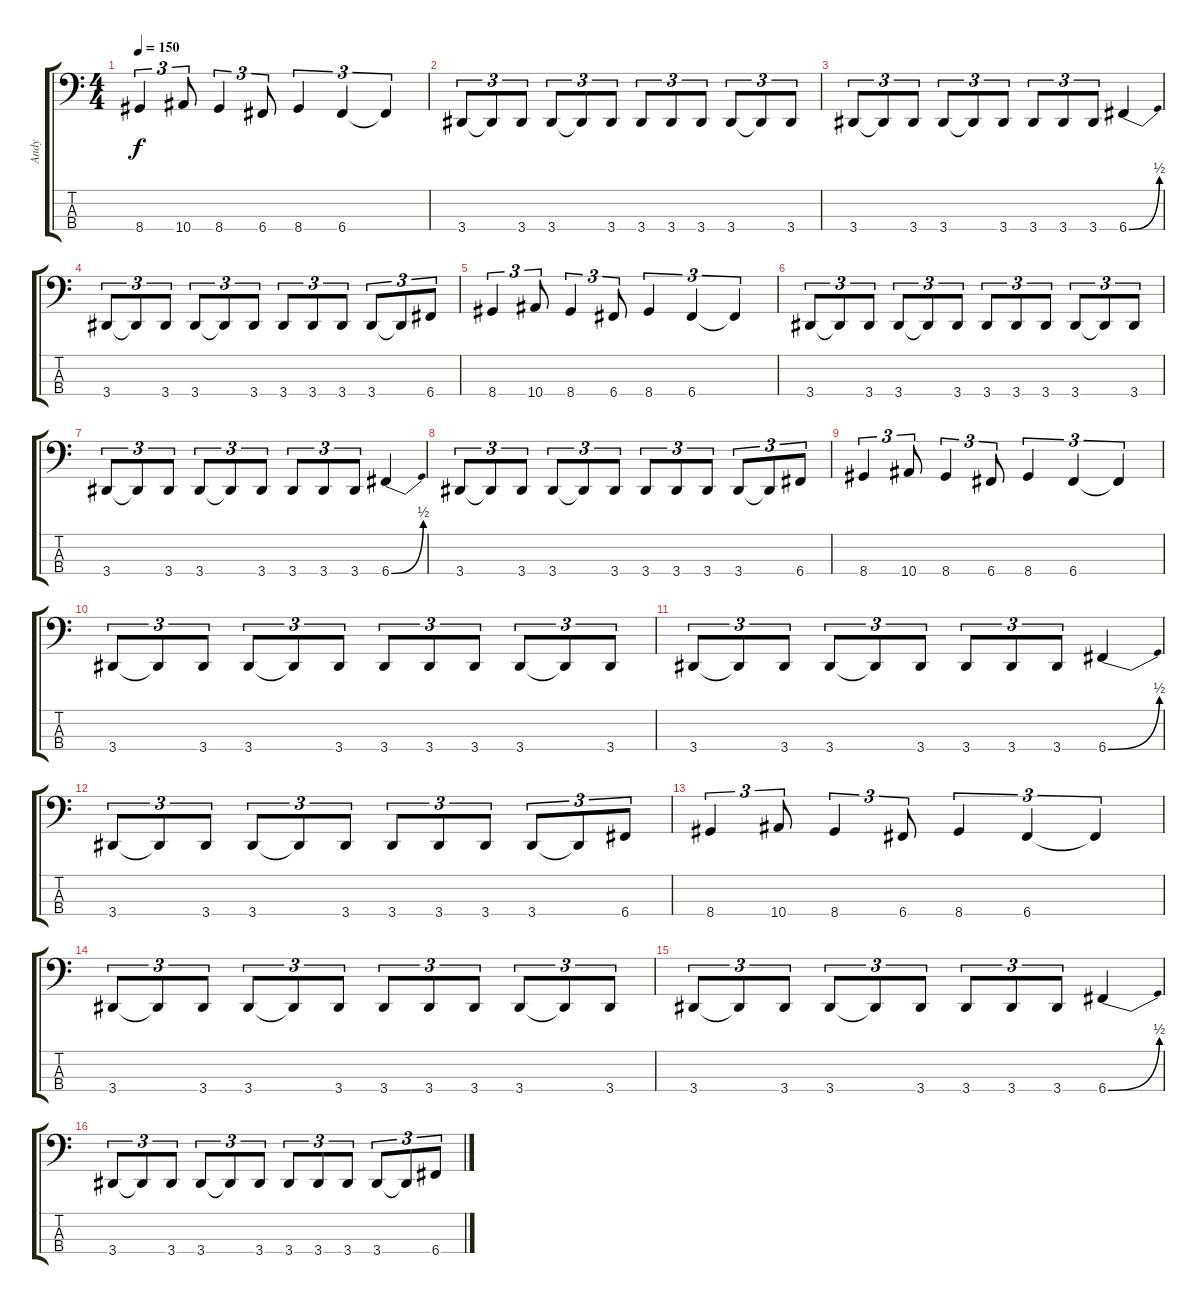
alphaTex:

\track ("Andy" "Andy") {instrument electricbassfinger}
\staff {score tabs}
\tuning (F2 C2 G1 C1) {hide}
\ts (4 4)
\tempo 150
\clef f4
\ks c
8.4.4{tu (3 2) dy f} 10.4.8{tu (3 2)} 8.4.4{tu (3 2)} 6.4.8{tu (3 2)} 8.4.4{tu (3 2)} 6.4.4{tu (3 2)} 6.4{t}.4{tu (3 2)} |
3.4.8{tu (3 2)} 3.4{t}.8{tu (3 2)} 3.4.8{tu (3 2)} 3.4.8{tu (3 2)} 3.4{t}.8{tu (3 2)} 3.4.8{tu (3 2)} 3.4.8{tu (3 2)} 3.4.8{tu (3 2)} 3.4.8{tu (3 2)} 3.4.8{tu (3 2)} 3.4{t}.8{tu (3 2)} 3.4.8{tu (3 2)} |
3.4.8{tu (3 2)} 3.4{t}.8{tu (3 2)} 3.4.8{tu (3 2)} 3.4.8{tu (3 2)} 3.4{t}.8{tu (3 2)} 3.4.8{tu (3 2)} 3.4.8{tu (3 2)} 3.4.8{tu (3 2)} 3.4.8{tu (3 2)} 6.4{be (bend 0 0 60 2)}.4 |
3.4.8{tu (3 2)} 3.4{t}.8{tu (3 2)} 3.4.8{tu (3 2)} 3.4.8{tu (3 2)} 3.4{t}.8{tu (3 2)} 3.4.8{tu (3 2)} 3.4.8{tu (3 2)} 3.4.8{tu (3 2)} 3.4.8{tu (3 2)} 3.4.8{tu (3 2)} 3.4{t}.8{tu (3 2)} 6.4.8{tu (3 2)} |
8.4.4{tu (3 2)} 10.4.8{tu (3 2)} 8.4.4{tu (3 2)} 6.4.8{tu (3 2)} 8.4.4{tu (3 2)} 6.4.4{tu (3 2)} 6.4{t}.4{tu (3 2)} |
3.4.8{tu (3 2)} 3.4{t}.8{tu (3 2)} 3.4.8{tu (3 2)} 3.4.8{tu (3 2)} 3.4{t}.8{tu (3 2)} 3.4.8{tu (3 2)} 3.4.8{tu (3 2)} 3.4.8{tu (3 2)} 3.4.8{tu (3 2)} 3.4.8{tu (3 2)} 3.4{t}.8{tu (3 2)} 3.4.8{tu (3 2)} |
3.4.8{tu (3 2)} 3.4{t}.8{tu (3 2)} 3.4.8{tu (3 2)} 3.4.8{tu (3 2)} 3.4{t}.8{tu (3 2)} 3.4.8{tu (3 2)} 3.4.8{tu (3 2)} 3.4.8{tu (3 2)} 3.4.8{tu (3 2)} 6.4{be (bend 0 0 60 2)}.4 |
3.4.8{tu (3 2)} 3.4{t}.8{tu (3 2)} 3.4.8{tu (3 2)} 3.4.8{tu (3 2)} 3.4{t}.8{tu (3 2)} 3.4.8{tu (3 2)} 3.4.8{tu (3 2)} 3.4.8{tu (3 2)} 3.4.8{tu (3 2)} 3.4.8{tu (3 2)} 3.4{t}.8{tu (3 2)} 6.4.8{tu (3 2)} |
8.4.4{tu (3 2)} 10.4.8{tu (3 2)} 8.4.4{tu (3 2)} 6.4.8{tu (3 2)} 8.4.4{tu (3 2)} 6.4.4{tu (3 2)} 6.4{t}.4{tu (3 2)} |
3.4.8{tu (3 2)} 3.4{t}.8{tu (3 2)} 3.4.8{tu (3 2)} 3.4.8{tu (3 2)} 3.4{t}.8{tu (3 2)} 3.4.8{tu (3 2)} 3.4.8{tu (3 2)} 3.4.8{tu (3 2)} 3.4.8{tu (3 2)} 3.4.8{tu (3 2)} 3.4{t}.8{tu (3 2)} 3.4.8{tu (3 2)} |
3.4.8{tu (3 2)} 3.4{t}.8{tu (3 2)} 3.4.8{tu (3 2)} 3.4.8{tu (3 2)} 3.4{t}.8{tu (3 2)} 3.4.8{tu (3 2)} 3.4.8{tu (3 2)} 3.4.8{tu (3 2)} 3.4.8{tu (3 2)} 6.4{be (bend 0 0 60 2)}.4 |
3.4.8{tu (3 2)} 3.4{t}.8{tu (3 2)} 3.4.8{tu (3 2)} 3.4.8{tu (3 2)} 3.4{t}.8{tu (3 2)} 3.4.8{tu (3 2)} 3.4.8{tu (3 2)} 3.4.8{tu (3 2)} 3.4.8{tu (3 2)} 3.4.8{tu (3 2)} 3.4{t}.8{tu (3 2)} 6.4.8{tu (3 2)} |
8.4.4{tu (3 2)} 10.4.8{tu (3 2)} 8.4.4{tu (3 2)} 6.4.8{tu (3 2)} 8.4.4{tu (3 2)} 6.4.4{tu (3 2)} 6.4{t}.4{tu (3 2)} |
3.4.8{tu (3 2)} 3.4{t}.8{tu (3 2)} 3.4.8{tu (3 2)} 3.4.8{tu (3 2)} 3.4{t}.8{tu (3 2)} 3.4.8{tu (3 2)} 3.4.8{tu (3 2)} 3.4.8{tu (3 2)} 3.4.8{tu (3 2)} 3.4.8{tu (3 2)} 3.4{t}.8{tu (3 2)} 3.4.8{tu (3 2)} |
3.4.8{tu (3 2)} 3.4{t}.8{tu (3 2)} 3.4.8{tu (3 2)} 3.4.8{tu (3 2)} 3.4{t}.8{tu (3 2)} 3.4.8{tu (3 2)} 3.4.8{tu (3 2)} 3.4.8{tu (3 2)} 3.4.8{tu (3 2)} 6.4{be (bend 0 0 60 2)}.4 |
3.4.8{tu (3 2)} 3.4{t}.8{tu (3 2)} 3.4.8{tu (3 2)} 3.4.8{tu (3 2)} 3.4{t}.8{tu (3 2)} 3.4.8{tu (3 2)} 3.4.8{tu (3 2)} 3.4.8{tu (3 2)} 3.4.8{tu (3 2)} 3.4.8{tu (3 2)} 3.4{t}.8{tu (3 2)} 6.4.8{tu (3 2)}
